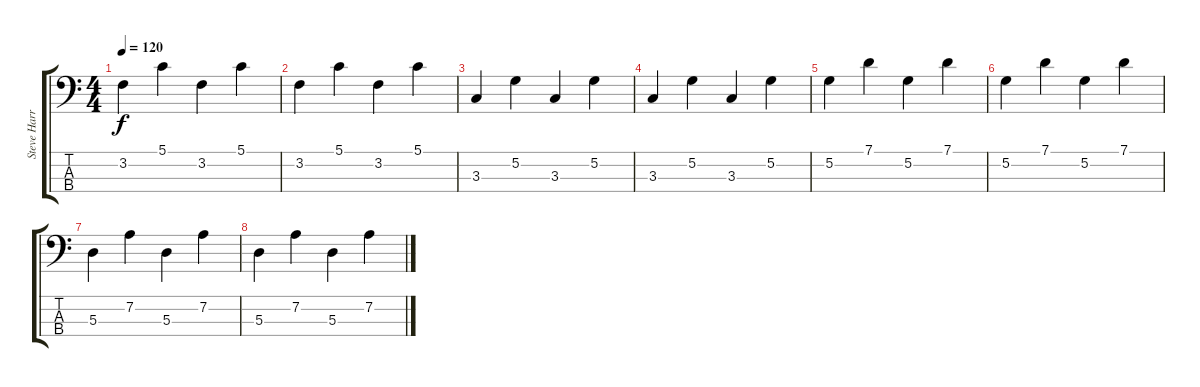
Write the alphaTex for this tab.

\track ("Steve Harris" "Steve Harr") {instrument acousticbass}
\staff {score tabs}
\tuning (G2 D2 A1 E1) {hide}
\ts (4 4)
\tempo 120
\clef f4
\ks c
3.2.4{dy f} 5.1.4 3.2.4 5.1.4 |
3.2.4 5.1.4 3.2.4 5.1.4 |
3.3.4 5.2.4 3.3.4 5.2.4 |
3.3.4 5.2.4 3.3.4 5.2.4 |
5.2.4 7.1.4 5.2.4 7.1.4 |
5.2.4 7.1.4 5.2.4 7.1.4 |
5.3.4 7.2.4 5.3.4 7.2.4 |
5.3.4 7.2.4 5.3.4 7.2.4
